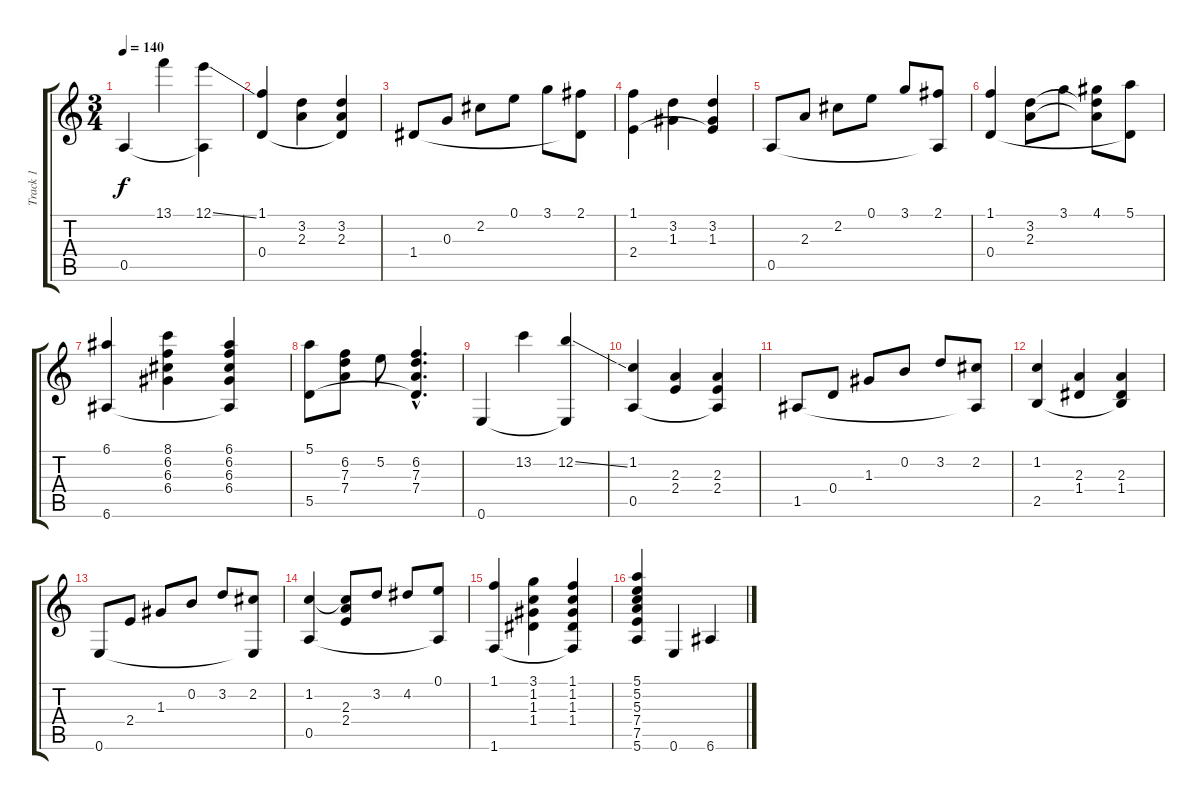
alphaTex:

\track ("Track 1" "Track 1") {instrument acousticguitarnylon}
\staff {score tabs}
\tuning (E4 B3 G3 D3 A2 E2) {hide}
\ts (3 4)
\tempo 140
\clef g2
\ks c
0.5.4{dy f} 13.1.4 (12.1{ss} 0.5{t}).4 |
(1.1 0.4).4 (3.2 2.3).4 (3.2 2.3 0.4{t}).4 |
1.4.8 0.3.8 2.2.8 0.1.8 3.1.8 (2.1 1.4{t}).8 |
(1.1 2.4).4 (3.2 1.3).4 (3.2 1.3 2.4{t}).4 |
0.5.8 2.3.8 2.2.8 0.1.8 3.1.8 (2.1 0.5{t}).8 |
(1.1 0.4).4 (3.2 2.3).8 3.1.8 (4.1 3.2{t} 2.3{t}).8 (5.1 0.4{t}).8 |
(6.1 6.6).4 (8.1 6.2 6.3 6.4).4 (6.1 6.2 6.3 6.4 6.6{t}).4 |
(5.1 5.5).8 (6.2 7.3 7.4).8 5.2.8 (6.2{hac} 7.3{hac} 7.4{hac} 5.5{hac t}).4{d} |
0.6.4 13.2.4 (12.2{ss} 0.6{t}).4 |
(1.2 0.5).4 (2.3 2.4).4 (2.3 2.4 0.5{t}).4 |
1.5.8 0.4.8 1.3.8 0.2.8 3.2.8 (2.2 1.5{t}).8 |
(1.2 2.5).4 (2.3 1.4).4 (2.3 1.4 2.5{t}).4 |
0.6.8 2.4.8 1.3.8 0.2.8 3.2.8 (2.2 0.6{t}).8 |
(1.2 0.5).4 (1.2{t} 2.3 2.4).8 3.2.8 4.2.8 (0.1 0.5{t}).8 |
(1.1 1.6).4 (3.1 1.2 1.3 1.4).4 (1.1 1.2 1.3 1.4 1.6{t}).4 |
(5.1 5.2 5.3 7.4 7.5 5.6).4 0.6.4 6.6.4
